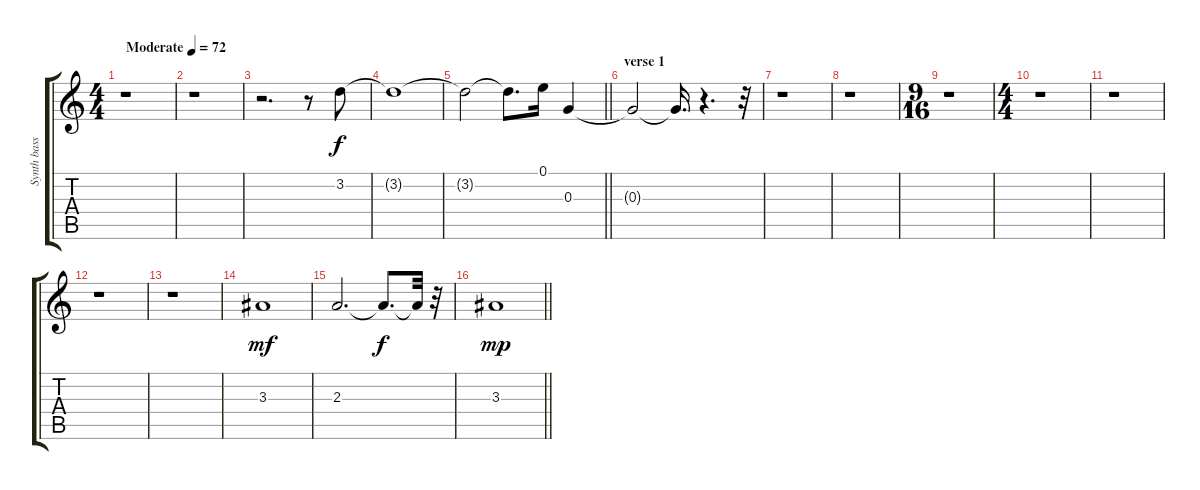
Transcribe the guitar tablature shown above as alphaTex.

\track ("Synth bass" "Synth bass") {instrument synthbass2}
\staff {score tabs}
\tuning (E4 B3 G3 D3 A2 E2) {hide}
\ts (4 4)
\tempo (72 "Moderate")
\clef g2
\ks c
r.1{dy f instrument synthbass2} |
r.1 |
r.2{d} r.8 3.2.8{volume 12 balance 8} |
3.2{t}.1 |
\barLineRight lightlight
3.2{t}.2 3.2{t}.8{d} 0.1.16 0.3.4 |
\section ("" "verse 1")
0.3{t}.2 0.3{t}.16{d} r.4{d} r.32 |
r.1 |
r.1 |
\ts (9 16)
r.1 |
\ts (4 4)
r.1 |
r.1 |
r.1 |
r.1 |
3.3.1{dy mf} |
2.3.2{d} 2.3{t}.8{d dy f} 2.3{t}.32 r.32 |
\barLineRight lightlight
3.3.1{dy mp}
